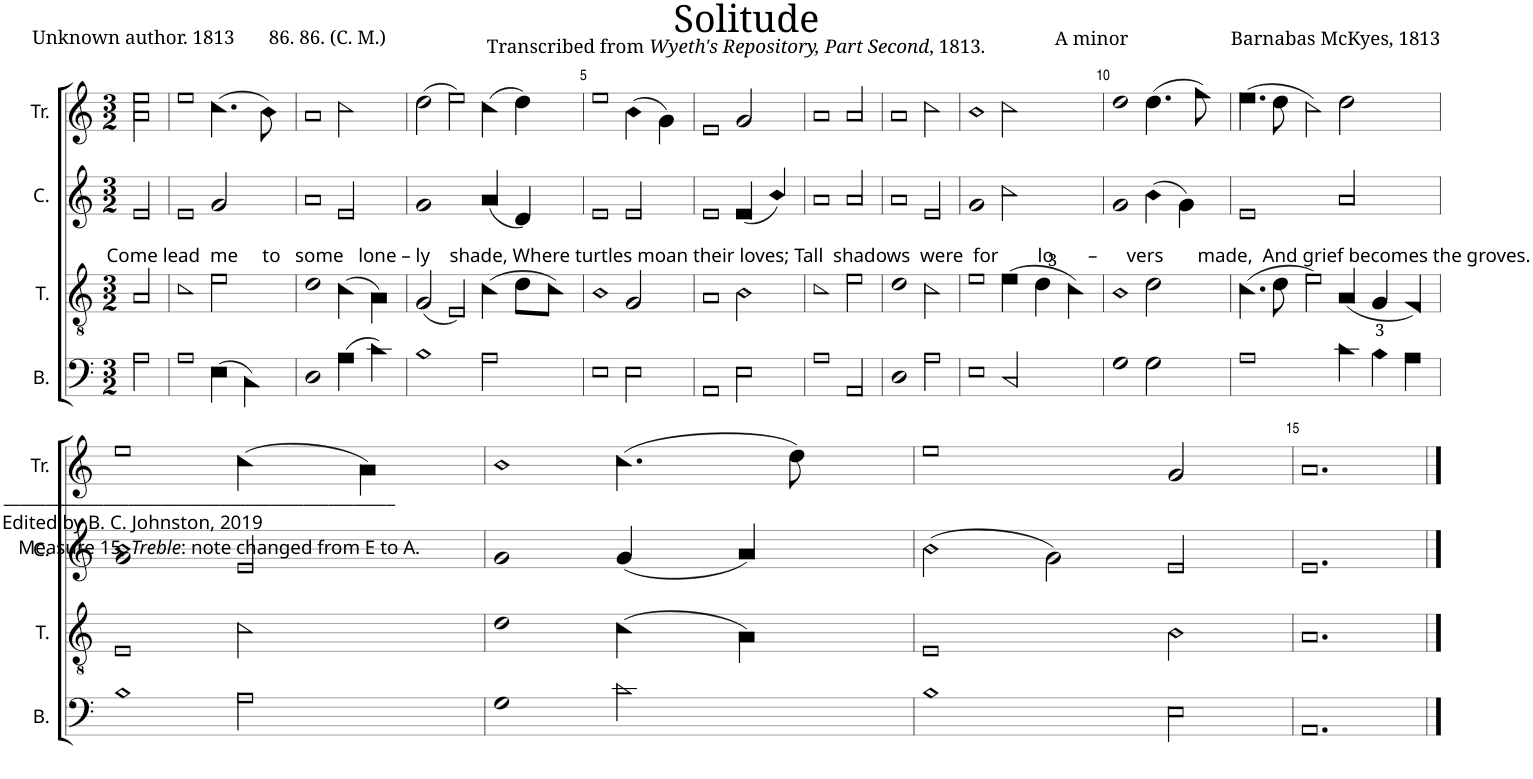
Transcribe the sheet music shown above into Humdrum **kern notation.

**kern	**kern	**kern	**kern
*part4	*part3	*part2	*part1
*staff4	*staff3	*staff2	*staff1
*I"B.	*I"T.	*I"C.	*I"Tr.
*I'B.	*I'T.	*I'C.	*I'Tr.
*clefF4	*clefGv2	*clefG2	*clefG2
*k[]	*k[]	*k[]	*k[]
*M3/2	*M3/2	*M3/2	*M3/2
=1	=1	=1	=1
!	!	!LO:TX:b:t=Come lead  me     to   some   lone – ly    shade, Where turtles moan their loves; Tall  shadows  were  for        lo       –      vers       made,  And grief becomes the groves.	!
!LO:TX:b:t=_______________________________________________	!	!	!
!LO:TX:b:t=Edited by B. C. Johnston, 2019	!	!	!
!LO:TX:b:t=Measure 15,	!	!	!
!LO:TX:b:i:t=Treble	!	!	!
!LO:TX:b:t=&colon; note changed from E to A.	!	!	!
2A!\	2A!/	2e!/	2a!\ 2ee!\
=2	=2	=2	=2
1A!	1c!	1e!	1ee!
(4E!\	2e!\	2g!/	(4.cc!\
4C!\)	.	.	.
.	.	.	8b!\)
=3	=3	=3	=3
1D!	1d!	1a!	1a!
(4A!\	(4c!\	2e!/	2cc!\
4c!\)	4A!\)	.	.
=4	=4	=4	=4
1B!	(2G!/	1g!	(2dd!\
.	2E!/)	.	2ee!\)
2A!\	(4c!\	(4a!/	(4cc!\
.	8d!\L	4d!/)	4dd!\)
.	8c!\J)	.	.
=5	=5	=5	=5
1E!	1B!	1e!	1ee!
2E!\	2G!/	2e!/	(4b!\
.	.	.	4g!\)
=6	=6	=6	=6
1AA!	1A!	1e!	1e!
2E!\	2B!\	(4e!/	2g!/
.	.	4b!/)	.
=7	=7	=7	=7
1A!	1c!	1a!	1a!
2AA!/	2e!\	2a!/	2a!/
=8	=8	=8	=8
1D!	1d!	1a!	1a!
2A!\	2c!\	2e!/	2cc!\
=9	=9	=9	=9
1E!	1e!	1g!	1b!
*	*Xbrackettup	*	*
2C!/	(6e!\	2cc!\	2cc!\
.	6d!\	.	.
.	6c!\)	.	.
=10	=10	=10	=10
1G!	1B!	1g!	1dd!
2G!\	2d!\	(4b!\	(4.dd!\
.	.	4g!\)	.
.	.	.	8ff!\)
=11	=11	=11	=11
1A!	(4.c!\	1e!	(4.ee!\
.	8d!\	.	8dd!\
.	2e!\)	.	2cc!\)
*Xbrackettup	*	*	*
6c!\	(6A!/	2a!/	2dd!\
6B!\	6G!/	.	.
6A!\	6F!/)	.	.
!!LO:LB:g=z
=12	=12	=12	=12
1B!	1E!	1g! 1b!	1ee!
2A!\	2c!\	2e!/	(4cc!\
.	.	.	4a!\)
=13	=13	=13	=13
1G!	1d!	1g!	1b!
2c!\	(4c!\	(4g!/	(4.cc!\
.	4A!\)	4a!/)	.
.	.	.	8dd!\)
=14	=14	=14	=14
1B!	1E!	(2b!\	1ee!
.	.	2g!\)	.
2E!\	2B!\	2e!/	2g!/
=15	=15	=15	=15
1.AA!	1.A!	1.e!	1.a!
==	==	==	==
*-	*-	*-	*-
